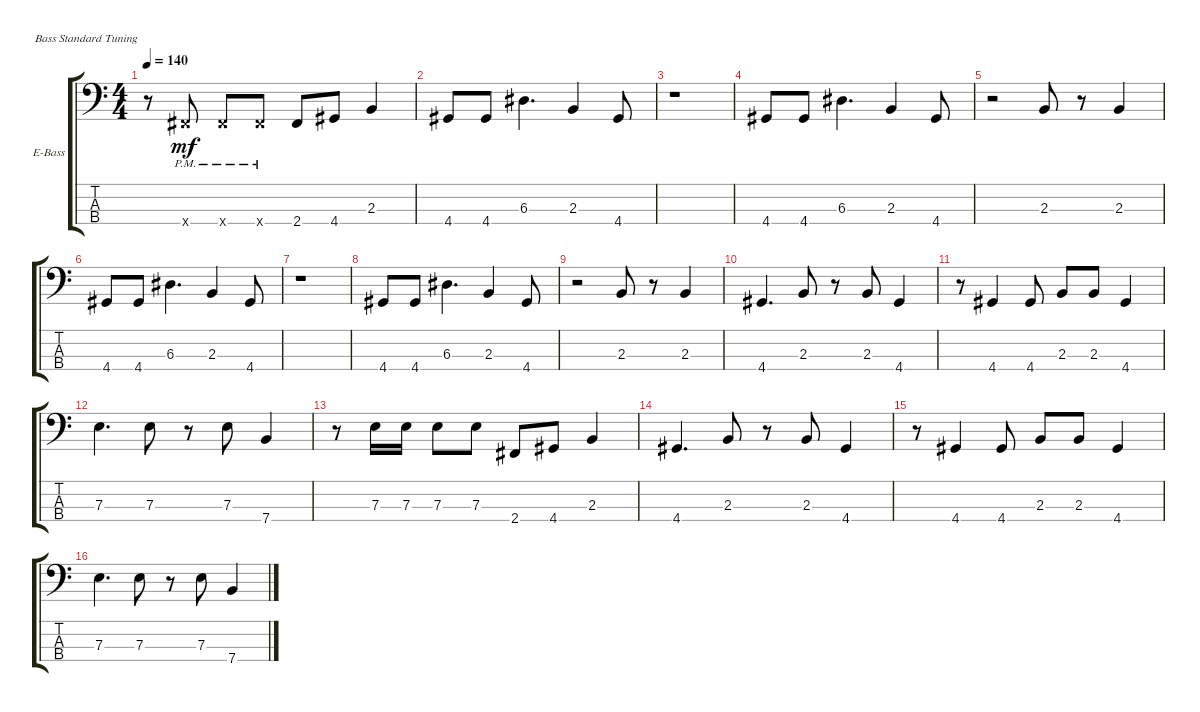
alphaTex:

\defaultSystemsLayout 4
\bracketExtendMode groupsimilarinstruments
\firstSystemTrackNameOrientation horizontal
\otherSystemsTrackNameOrientation horizontal
\track ("Electric Bass" "E-Bass") {instrument electricbassfinger}
\staff {score tabs}
\tuning (G2 D2 A1 E1)
\ts (4 4)
\tempo 140
\clef f4
\ks c
r.8{dy mf} 2.4{pm x}.8 2.4{pm x}.8 2.4{pm x}.8 2.4.8 4.4.8 2.3.4 |
4.4.8 4.4.8 6.3.4{d} 2.3.4 4.4.8 |
r.1 |
4.4.8 4.4.8 6.3.4{d} 2.3.4 4.4.8 |
r.2 2.3.8 r.8 2.3.4 |
4.4.8 4.4.8 6.3.4{d} 2.3.4 4.4.8 |
r.1 |
4.4.8 4.4.8 6.3.4{d} 2.3.4 4.4.8 |
r.2 2.3.8 r.8 2.3.4 |
4.4.4{d} 2.3.8 r.8 2.3.8 4.4.4 |
r.8 4.4.4 4.4.8 2.3.8 2.3.8 4.4.4 |
7.3.4{d} 7.3.8 r.8 7.3.8 7.4.4 |
r.8 7.3.16 7.3.16 7.3.8 7.3.8 2.4.8 4.4.8 2.3.4 |
4.4.4{d} 2.3.8 r.8 2.3.8 4.4.4 |
r.8 4.4.4 4.4.8 2.3.8 2.3.8 4.4.4 |
7.3.4{d} 7.3.8 r.8 7.3.8 7.4.4
